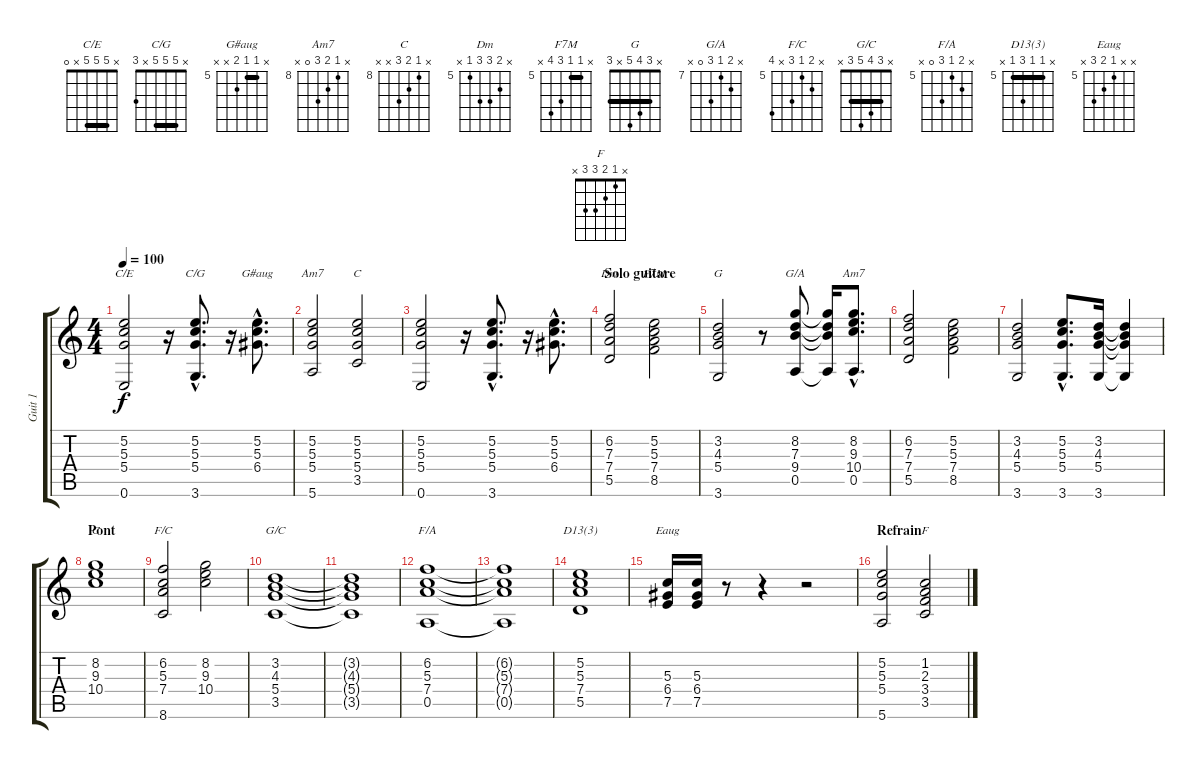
\track ("Guit 1" "Guit 1") {instrument electricguitarclean}
\staff {score tabs}
\tuning (E4 B3 G3 D3 A2 E2) {hide}
\chord ("C/E" x 5 5 5 x 0) {barre 5}
\chord ("C/G" x 5 5 5 x 3) {barre 5}
\chord ("G#aug" x 5 5 6 x x) {firstfret 5 barre 5}
\chord ("Am7" x 5 5 5 x 5) {barre 5}
\chord ("C" x 5 5 5 3 x) {barre 5}
\chord ("Dm" x 6 7 7 5 x) {firstfret 5}
\chord ("F7M" x 5 5 7 8 x) {firstfret 5 barre 5}
\chord ("G" x 3 4 5 x 3) {barre 3}
\chord ("G/A" x 8 7 9 0 x) {firstfret 7}
\chord ("Am7" x 8 9 10 0 x) {firstfret 8}
\chord ("C" x 8 9 10 x x) {firstfret 8}
\chord ("F/C" x 6 5 7 x 8) {firstfret 5}
\chord ("G/C" x 3 4 5 3 x) {barre 3}
\chord ("F/A" x 6 5 7 0 x) {firstfret 5}
\chord ("D13(3)" x 5 5 7 5 x) {firstfret 5 barre 5}
\chord ("Eaug" x x 5 6 7 x) {firstfret 5}
\chord ("F" x 1 2 3 3 x)
\ts (4 4)
\tempo 100
\clef g2
\ks c
(5.2 5.3 5.4 0.6).2{ch "C/E" dy f} r.16 (5.2{hac} 5.3{hac} 5.4{hac} 3.6{hac}).8{d ch "C/G"} r.16 (5.2{hac} 5.3{hac} 6.4{hac}).8{d ch "G#aug"} |
(5.2 5.3 5.4 5.6).2{ch "Am7"} (5.2 5.3 5.4 3.5).2{ch "C"} |
(5.2 5.3 5.4 0.6).2 r.16 (5.2{hac} 5.3{hac} 5.4{hac} 3.6{hac}).8{d} r.16 (5.2{hac} 5.3{hac} 6.4{hac}).8{d} |
\section ("" "Solo guitare")
(6.2 7.3 7.4 5.5).2{ch "Dm"} (5.2 5.3 7.4 8.5).2{ch "F7M"} |
(3.2 4.3 5.4 3.6).2{ch "G"} r.8 (8.2 7.3 9.4 0.5).8{ch "G/A"} (8.2{t} 7.3{t} 9.4{t} 0.5{t}).16 (8.2{hac} 9.3{hac} 10.4{hac} 0.5{hac}).8{d ch "Am7"} |
(6.2 7.3 7.4 5.5).2 (5.2 5.3 7.4 8.5).2 |
(3.2 4.3 5.4 3.6).2 (5.2{hac} 5.3{hac} 5.4{hac} 3.6{hac}).8{d} (3.2 4.3 5.4 3.6).16 (3.2{t} 4.3{t} 5.4{t} 3.6{t}).4 |
\section ("" "Pont")
(8.2 9.3 10.4).1{ch "C"} |
(6.2 5.3 7.4 8.6).2{ch "F/C"} (8.2 9.3 10.4).2 |
(3.2 4.3 5.4 3.5).1{ch "G/C"} |
(3.2{t} 4.3{t} 5.4{t} 3.5{t}).1 |
(6.2 5.3 7.4 0.5).1{ch "F/A"} |
(6.2{t} 5.3{t} 7.4{t} 0.5{t}).1 |
(5.2 5.3 7.4 5.5).1{ch "D13(3)"} |
(5.3 6.4 7.5).16{ch "Eaug"} (5.3 6.4 7.5).16 r.8 r.4 r.2 |
\section ("" "Refrain")
(5.2 5.3 5.4 5.6).2 (1.2 2.3 3.4 3.5).2{ch "F"}
